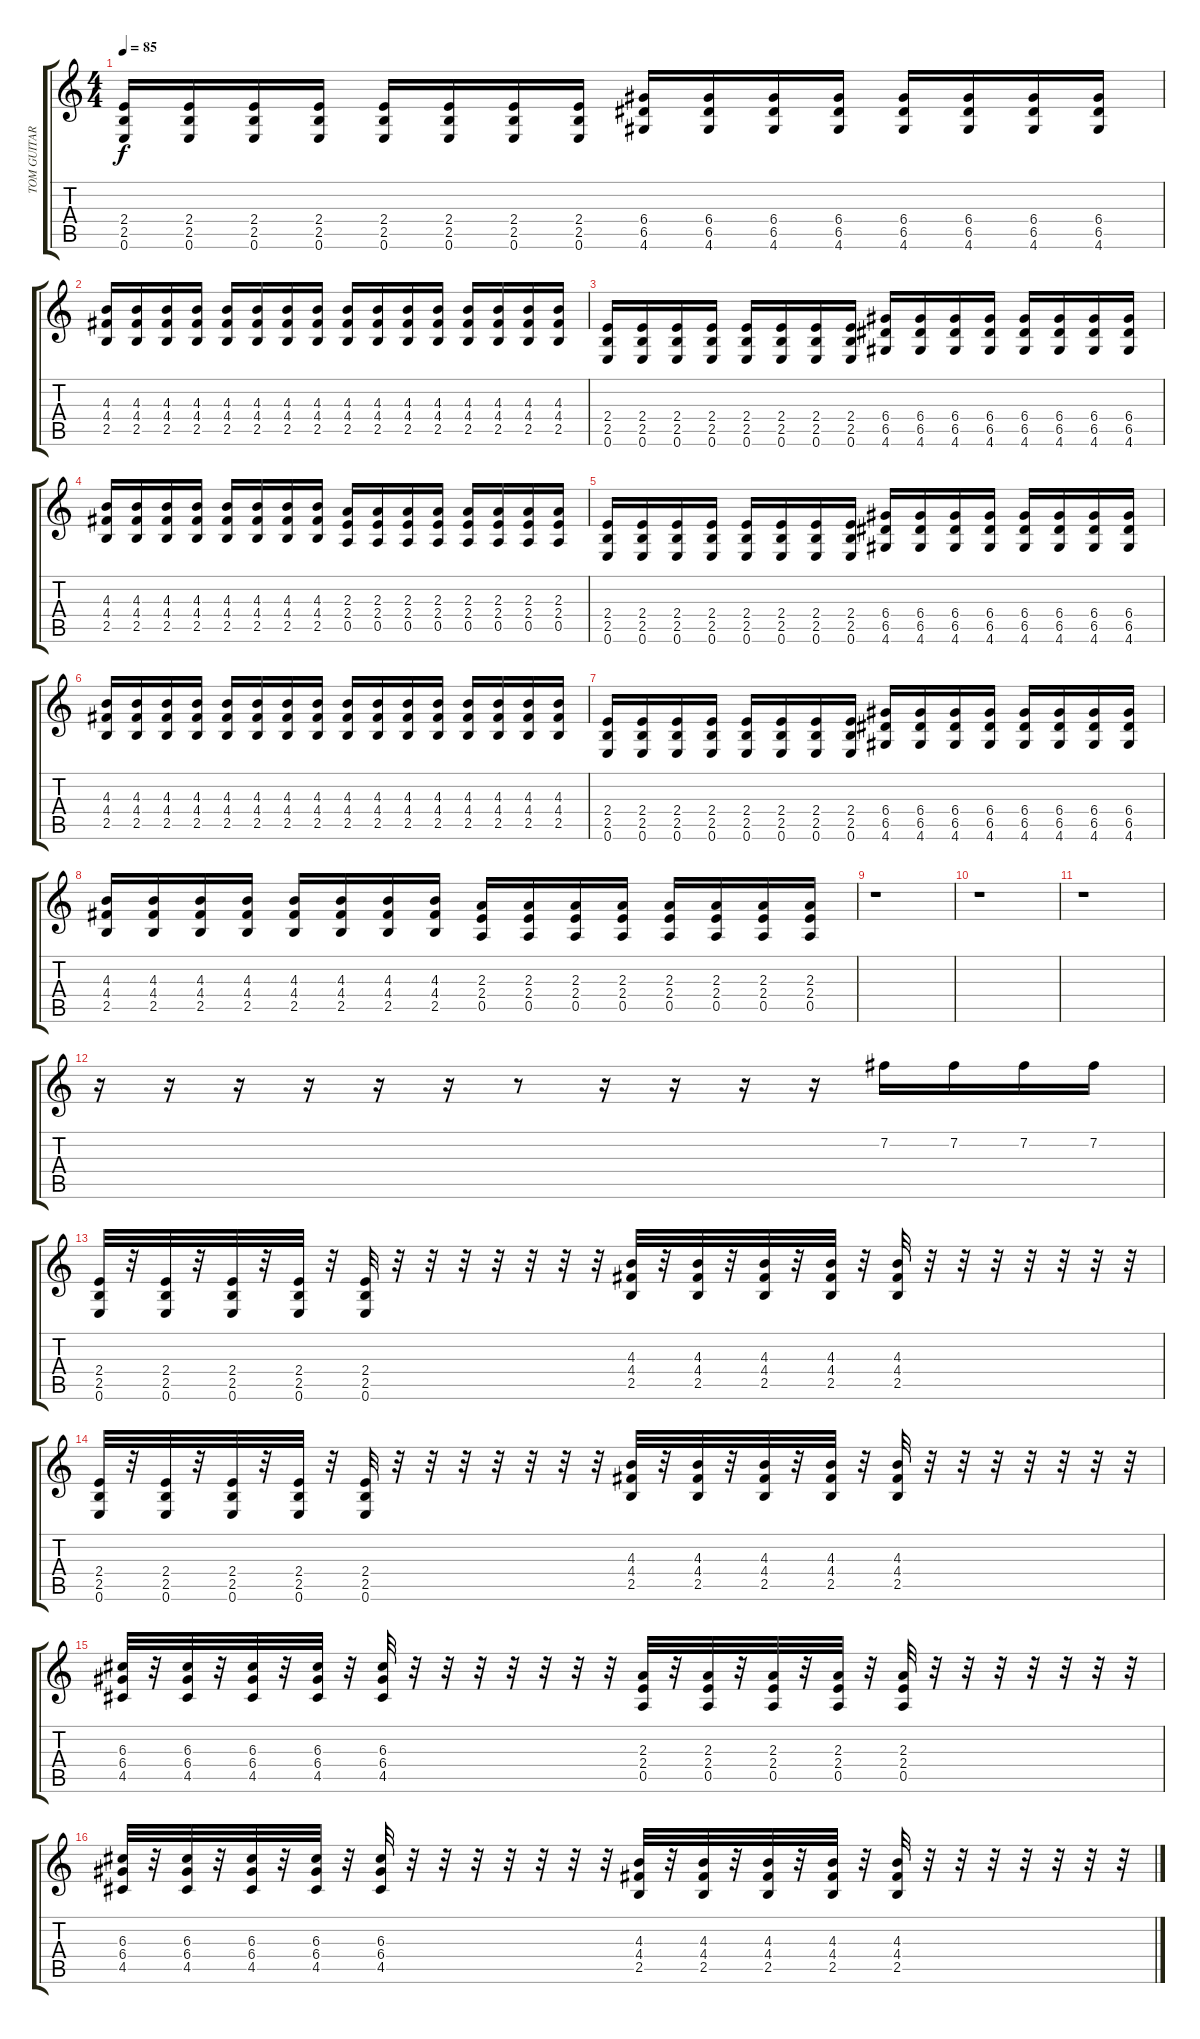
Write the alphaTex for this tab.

\track ("TOM GUITAR DISTORTED - TABBED BY PETER B" "TOM GUITAR") {instrument overdrivenguitar}
\staff {score tabs}
\tuning (E4 B3 G3 D3 A2 E2) {hide}
\ts (4 4)
\tempo 85
\clef g2
\ks c
(2.4 2.5 0.6).16{dy f} (2.4 2.5 0.6).16 (2.4 2.5 0.6).16 (2.4 2.5 0.6).16 (2.4 2.5 0.6).16 (2.4 2.5 0.6).16 (2.4 2.5 0.6).16 (2.4 2.5 0.6).16 (6.4 6.5 4.6).16 (6.4 6.5 4.6).16 (6.4 6.5 4.6).16 (6.4 6.5 4.6).16 (6.4 6.5 4.6).16 (6.4 6.5 4.6).16 (6.4 6.5 4.6).16 (6.4 6.5 4.6).16 |
(4.3 4.4 2.5).16 (4.3 4.4 2.5).16 (4.3 4.4 2.5).16 (4.3 4.4 2.5).16 (4.3 4.4 2.5).16 (4.3 4.4 2.5).16 (4.3 4.4 2.5).16 (4.3 4.4 2.5).16 (4.3 4.4 2.5).16 (4.3 4.4 2.5).16 (4.3 4.4 2.5).16 (4.3 4.4 2.5).16 (4.3 4.4 2.5).16 (4.3 4.4 2.5).16 (4.3 4.4 2.5).16 (4.3 4.4 2.5).16 |
(2.4 2.5 0.6).16 (2.4 2.5 0.6).16 (2.4 2.5 0.6).16 (2.4 2.5 0.6).16 (2.4 2.5 0.6).16 (2.4 2.5 0.6).16 (2.4 2.5 0.6).16 (2.4 2.5 0.6).16 (6.4 6.5 4.6).16 (6.4 6.5 4.6).16 (6.4 6.5 4.6).16 (6.4 6.5 4.6).16 (6.4 6.5 4.6).16 (6.4 6.5 4.6).16 (6.4 6.5 4.6).16 (6.4 6.5 4.6).16 |
(4.3 4.4 2.5).16 (4.3 4.4 2.5).16 (4.3 4.4 2.5).16 (4.3 4.4 2.5).16 (4.3 4.4 2.5).16 (4.3 4.4 2.5).16 (4.3 4.4 2.5).16 (4.3 4.4 2.5).16 (2.3 2.4 0.5).16 (2.3 2.4 0.5).16 (2.3 2.4 0.5).16 (2.3 2.4 0.5).16 (2.3 2.4 0.5).16 (2.3 2.4 0.5).16 (2.3 2.4 0.5).16 (2.3 2.4 0.5).16 |
(2.4 2.5 0.6).16 (2.4 2.5 0.6).16 (2.4 2.5 0.6).16 (2.4 2.5 0.6).16 (2.4 2.5 0.6).16 (2.4 2.5 0.6).16 (2.4 2.5 0.6).16 (2.4 2.5 0.6).16 (6.4 6.5 4.6).16 (6.4 6.5 4.6).16 (6.4 6.5 4.6).16 (6.4 6.5 4.6).16 (6.4 6.5 4.6).16 (6.4 6.5 4.6).16 (6.4 6.5 4.6).16 (6.4 6.5 4.6).16 |
(4.3 4.4 2.5).16 (4.3 4.4 2.5).16 (4.3 4.4 2.5).16 (4.3 4.4 2.5).16 (4.3 4.4 2.5).16 (4.3 4.4 2.5).16 (4.3 4.4 2.5).16 (4.3 4.4 2.5).16 (4.3 4.4 2.5).16 (4.3 4.4 2.5).16 (4.3 4.4 2.5).16 (4.3 4.4 2.5).16 (4.3 4.4 2.5).16 (4.3 4.4 2.5).16 (4.3 4.4 2.5).16 (4.3 4.4 2.5).16 |
(2.4 2.5 0.6).16 (2.4 2.5 0.6).16 (2.4 2.5 0.6).16 (2.4 2.5 0.6).16 (2.4 2.5 0.6).16 (2.4 2.5 0.6).16 (2.4 2.5 0.6).16 (2.4 2.5 0.6).16 (6.4 6.5 4.6).16 (6.4 6.5 4.6).16 (6.4 6.5 4.6).16 (6.4 6.5 4.6).16 (6.4 6.5 4.6).16 (6.4 6.5 4.6).16 (6.4 6.5 4.6).16 (6.4 6.5 4.6).16 |
(4.3 4.4 2.5).16 (4.3 4.4 2.5).16 (4.3 4.4 2.5).16 (4.3 4.4 2.5).16 (4.3 4.4 2.5).16 (4.3 4.4 2.5).16 (4.3 4.4 2.5).16 (4.3 4.4 2.5).16 (2.3 2.4 0.5).16 (2.3 2.4 0.5).16 (2.3 2.4 0.5).16 (2.3 2.4 0.5).16 (2.3 2.4 0.5).16 (2.3 2.4 0.5).16 (2.3 2.4 0.5).16 (2.3 2.4 0.5).16 |
r.1 |
r.1 |
r.1 |
r.16 r.16 r.16 r.16 r.16 r.16 r.8 r.16 r.16 r.16 r.16 7.2.16 7.2.16 7.2.16 7.2.16 |
(2.4 2.5 0.6).32{instrument electricguitarmuted} r.32 (2.4 2.5 0.6).32 r.32 (2.4 2.5 0.6).32 r.32 (2.4 2.5 0.6).32 r.32 (2.4 2.5 0.6).32 r.32 r.32 r.32 r.32 r.32 r.32 r.32 (4.3 4.4 2.5).32 r.32 (4.3 4.4 2.5).32 r.32 (4.3 4.4 2.5).32 r.32 (4.3 4.4 2.5).32 r.32 (4.3 4.4 2.5).32 r.32 r.32 r.32 r.32 r.32 r.32 r.32 |
(2.4 2.5 0.6).32{instrument electricguitarmuted} r.32 (2.4 2.5 0.6).32 r.32 (2.4 2.5 0.6).32 r.32 (2.4 2.5 0.6).32 r.32 (2.4 2.5 0.6).32 r.32 r.32 r.32 r.32 r.32 r.32 r.32 (4.3 4.4 2.5).32 r.32 (4.3 4.4 2.5).32 r.32 (4.3 4.4 2.5).32 r.32 (4.3 4.4 2.5).32 r.32 (4.3 4.4 2.5).32 r.32 r.32 r.32 r.32 r.32 r.32 r.32 |
(6.3 6.4 4.5).32 r.32 (6.3 6.4 4.5).32 r.32 (6.3 6.4 4.5).32 r.32 (6.3 6.4 4.5).32 r.32 (6.3 6.4 4.5).32 r.32 r.32 r.32 r.32 r.32 r.32 r.32 (2.3 2.4 0.5).32 r.32 (2.3 2.4 0.5).32 r.32 (2.3 2.4 0.5).32 r.32 (2.3 2.4 0.5).32 r.32 (2.3 2.4 0.5).32 r.32 r.32 r.32 r.32 r.32 r.32 r.32 |
(6.3 6.4 4.5).32 r.32 (6.3 6.4 4.5).32 r.32 (6.3 6.4 4.5).32 r.32 (6.3 6.4 4.5).32 r.32 (6.3 6.4 4.5).32 r.32 r.32 r.32 r.32 r.32 r.32 r.32 (4.3 4.4 2.5).32 r.32 (4.3 4.4 2.5).32 r.32 (4.3 4.4 2.5).32 r.32 (4.3 4.4 2.5).32 r.32 (4.3 4.4 2.5).32 r.32 r.32 r.32 r.32 r.32 r.32 r.32
